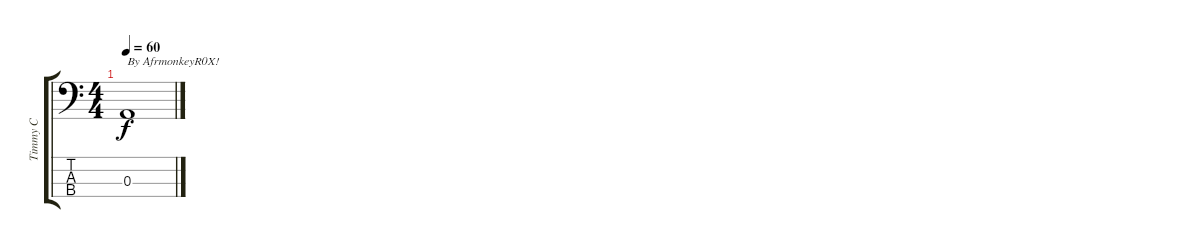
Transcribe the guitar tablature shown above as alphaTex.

\track ("Timmy C" "Timmy C") {instrument electricbassfinger}
\staff {score tabs}
\tuning (G2 D2 A1 E1) {hide}
\ts (4 4)
\tempo 60
\clef f4
\ks c
0.3{t}.1{txt "By AfrmonkeyR0X!" dy f}
